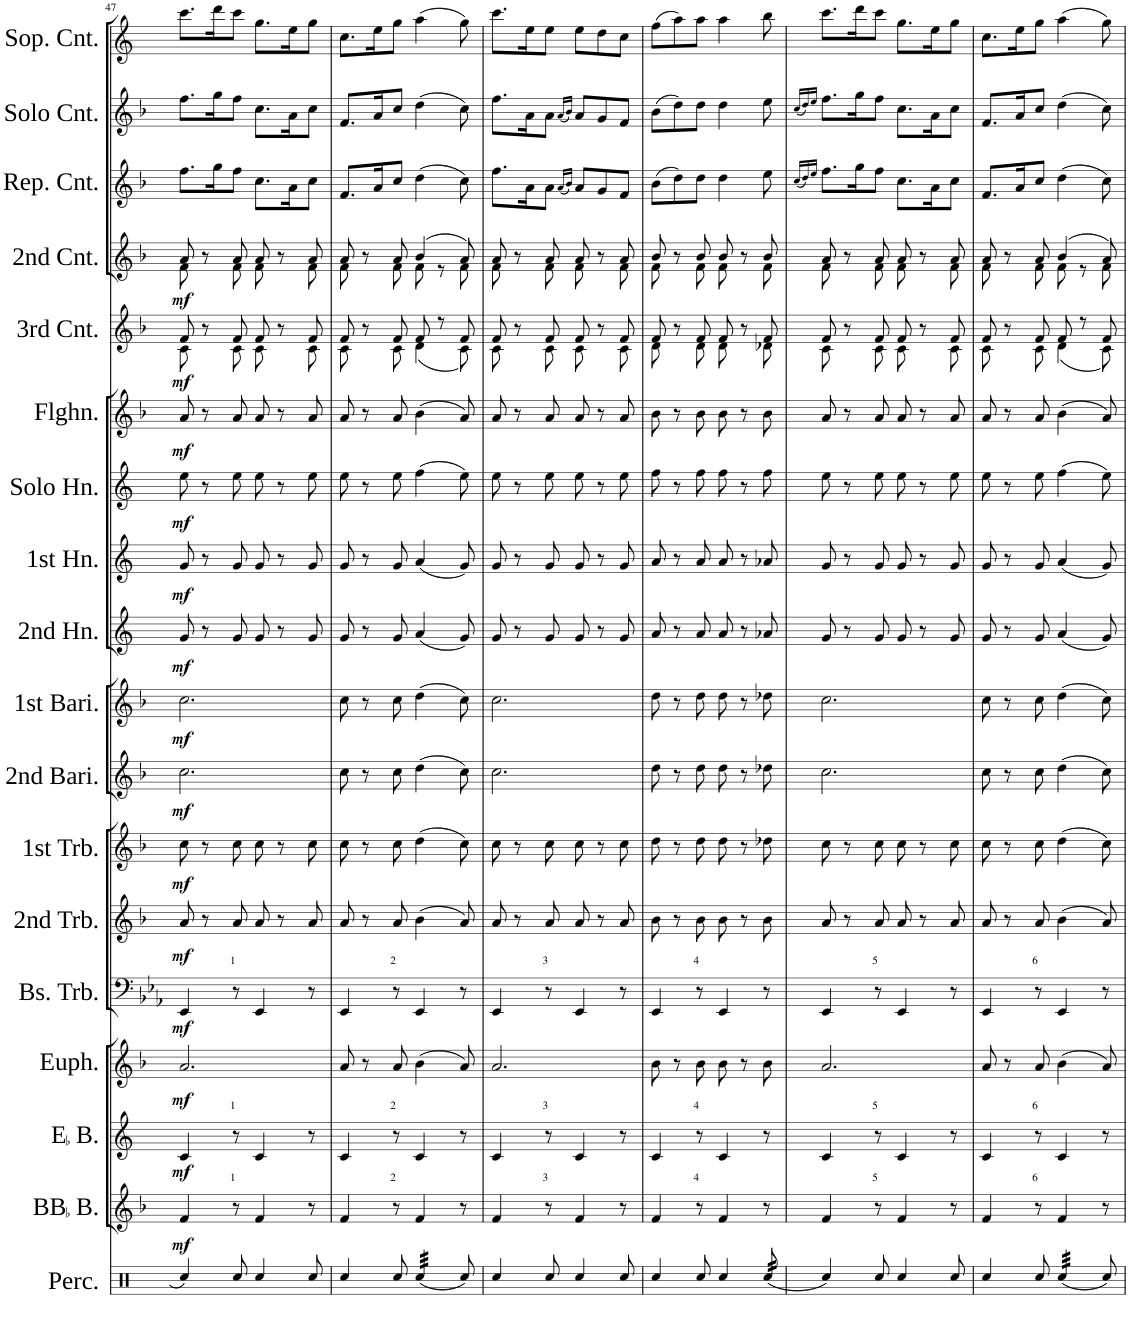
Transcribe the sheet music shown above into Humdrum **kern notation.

**kern	**kern	**dynam	**kern	**dynam	**kern	**dynam	**kern	**dynam	**kern	**dynam	**kern	**dynam	**kern	**dynam	**kern	**dynam	**kern	**dynam	**kern	**dynam	**kern	**dynam	**kern	**dynam	**kern	**dynam	**kern	**dynam	**kern	**kern	**kern
*part18	*part17	*part17	*part16	*part16	*part15	*part15	*part14	*part14	*part13	*part13	*part12	*part12	*part11	*part11	*part10	*part10	*part9	*part9	*part8	*part8	*part7	*part7	*part6	*part6	*part5	*part5	*part4	*part4	*part3	*part2	*part1
*staff18	*staff17	*staff17	*staff16	*staff16	*staff15	*staff15	*staff14	*staff14	*staff13	*staff13	*staff12	*staff12	*staff11	*staff11	*staff10	*staff10	*staff9	*staff9	*staff8	*staff8	*staff7	*staff7	*staff6	*staff6	*staff5	*staff5	*staff4	*staff4	*staff3	*staff2	*staff1
*I"Percussion (snare drum)	*I"BBaccidentalFlat Bass	*	*I"EaccidentalFlat Bass	*	*I"Euphonium	*	*I"Bass Trombone	*	*I"2nd Trombone	*	*I"1st Trombone	*	*I"2nd Baritone	*	*I"1st Baritone	*	*I"2nd Horn	*	*I"1st Horn	*	*I"Solo Horn	*	*I"Flugel Horn	*	*I"3rd Cornet	*	*I"2nd Cornet	*	*I"Repiano Cornet	*I"Solo Cornet	*I"Soprano Cornet
*I'Perc.	*I'BBaccidentalFlat B.	*	*I'EaccidentalFlat B.	*	*I'Euph.	*	*I'Bs. Trb.	*	*I'2nd Trb.	*	*I'1st Trb.	*	*I'2nd Bari.	*	*I'1st Bari.	*	*I'2nd Hn.	*	*I'1st Hn.	*	*I'Solo Hn.	*	*I'Flghn.	*	*I'3rd Cnt.	*	*I'2nd Cnt.	*	*I'Rep. Cnt.	*I'Solo Cnt.	*I'Sop. Cnt.
!!LO:PB:g=z
*clefX	*clefG2	*	*clefG2	*	*clefG2	*	*clefF4	*	*clefG2	*	*clefG2	*	*clefG2	*	*clefG2	*	*clefG2	*	*clefG2	*	*clefG2	*	*clefG2	*	*clefG2	*	*clefG2	*	*clefG2	*clefG2	*clefG2
*	*Trd15c26	*	*Trd12c21	*	*Trd8c14	*	*	*	*Trd8c14	*	*Trd8c14	*	*Trd8c14	*	*Trd8c14	*	*Trd5c9	*	*Trd5c9	*	*Trd5c9	*	*Trd1c2	*	*Trd1c2	*	*Trd1c2	*	*Trd1c2	*Trd1c2	*Trd-2c-3
*k[]	*k[b-]	*	*k[]	*	*k[b-]	*	*k[b-e-a-]	*	*k[b-]	*	*k[b-]	*	*k[b-]	*	*k[b-]	*	*k[]	*	*k[]	*	*k[]	*	*k[b-]	*	*k[b-]	*	*k[b-]	*	*k[b-]	*k[b-]	*k[]
*M6/8	*M6/8	*	*M6/8	*	*M6/8	*	*M6/8	*	*M6/8	*	*M6/8	*	*M6/8	*	*M6/8	*	*M6/8	*	*M6/8	*	*M6/8	*	*M6/8	*	*M6/8	*	*M6/8	*	*M6/8	*M6/8	*M6/8
=47	=47	=47	=47	=47	=47	=47	=47	=47	=47	=47	=47	=47	=47	=47	=47	=47	=47	=47	=47	=47	=47	=47	=47	=47	=47	=47	=47	=47	=47	=47	=47
*	*	*	*	*	*	*	*	*	*	*	*	*	*	*	*	*	*	*	*	*	*	*	*	*	*^	*	*^	*	*	*	*
!	!	!LO:DY:b	!	!LO:DY:b	!	!LO:DY:b	!	!LO:DY:b	!	!LO:DY:b	!	!LO:DY:b	!	!LO:DY:b	!	!LO:DY:b	!	!LO:DY:b	!	!LO:DY:b	!	!LO:DY:b	!	!LO:DY:b	!	!	!LO:DY:b	!	!	!LO:DY:b	!	!	!
4Rcc/	4f/	mf	4c/	mf	2.a/	mf	4EE-/	mf	8a/	mf	8cc\	mf	2.cc\	mf	2.cc\	mf	8g/	mf	8g/	mf	8ee\	mf	8a/	mf	8f/	8c\	mf	8a/	8f\	mf	8.ff\L	8.ff\L	8.ccc\L
.	.	.	.	.	.	.	.	.	8r	.	8r	.	.	.	.	.	8r	.	8r	.	8r	.	8r	.	8r	8ryy	.	8r	8ryy	.	.	.	.
.	.	.	.	.	.	.	.	.	.	.	.	.	.	.	.	.	.	.	.	.	.	.	.	.	.	.	.	.	.	.	16gg\K	16gg\K	16ddd\K
!	!	!	!	!	!	!	!LO:TX:a:t=1	!	!	!	!	!	!	!	!	!	!	!	!	!	!	!	!	!	!	!	!	!	!	!	!	!	!
!	!	!	!LO:TX:a:t=1	!	!	!	!	!	!	!	!	!	!	!	!	!	!	!	!	!	!	!	!	!	!	!	!	!	!	!	!	!	!
!	!LO:TX:a:t=1	!	!	!	!	!	!	!	!	!	!	!	!	!	!	!	!	!	!	!	!	!	!	!	!	!	!	!	!	!	!	!	!
8Rcc/	8r	.	8r	.	.	.	8r	.	8a/	.	8cc\	.	.	.	.	.	8g/	.	8g/	.	8ee\	.	8a/	.	8f/	8c\	.	8a/	8f\	.	8ff\J	8ff\J	8ccc\J
4Rcc/	4f/	.	4c/	.	.	.	4EE-/	.	8a/	.	8cc\	.	.	.	.	.	8g/	.	8g/	.	8ee\	.	8a/	.	8f/	8c\	.	8a/	8f\	.	8.cc\L	8.cc\L	8.gg\L
.	.	.	.	.	.	.	.	.	8r	.	8r	.	.	.	.	.	8r	.	8r	.	8r	.	8r	.	8r	8ryy	.	8r	8ryy	.	.	.	.
.	.	.	.	.	.	.	.	.	.	.	.	.	.	.	.	.	.	.	.	.	.	.	.	.	.	.	.	.	.	.	16a\K	16a\K	16ee\K
8Rcc/	8r	.	8r	.	.	.	8r	.	8a/	.	8cc\	.	.	.	.	.	8g/	.	8g/	.	8ee\	.	8a/	.	8f/	8c\	.	8a/	8f\	.	8cc\J	8cc\J	8gg\J
=48	=48	=48	=48	=48	=48	=48	=48	=48	=48	=48	=48	=48	=48	=48	=48	=48	=48	=48	=48	=48	=48	=48	=48	=48	=48	=48	=48	=48	=48	=48	=48	=48	=48
4Rcc/	4f/	.	4c/	.	8a/	.	4EE-/	.	8a/	.	8cc\	.	8cc\	.	8cc\	.	8g/	.	8g/	.	8ee\	.	8a/	.	8f/	8c\	.	8a/	8f\	.	8.f/L	8.f/L	8.cc\L
.	.	.	.	.	8r	.	.	.	8r	.	8r	.	8r	.	8r	.	8r	.	8r	.	8r	.	8r	.	8r	8ryy	.	8r	8ryy	.	.	.	.
.	.	.	.	.	.	.	.	.	.	.	.	.	.	.	.	.	.	.	.	.	.	.	.	.	.	.	.	.	.	.	16a/K	16a/K	16ee\K
!	!	!	!	!	!	!	!LO:TX:a:t=2	!	!	!	!	!	!	!	!	!	!	!	!	!	!	!	!	!	!	!	!	!	!	!	!	!	!
!	!	!	!LO:TX:a:t=2	!	!	!	!	!	!	!	!	!	!	!	!	!	!	!	!	!	!	!	!	!	!	!	!	!	!	!	!	!	!
!	!LO:TX:a:t=2	!	!	!	!	!	!	!	!	!	!	!	!	!	!	!	!	!	!	!	!	!	!	!	!	!	!	!	!	!	!	!	!
8Rcc/	8r	.	8r	.	8a/	.	8r	.	8a/	.	8cc\	.	8cc\	.	8cc\	.	8g/	.	8g/	.	8ee\	.	8a/	.	8f/	8c\	.	8a/	8f\	.	8cc/J	8cc/J	8gg\J
*tremolo	*	*	*	*	*	*	*	*	*	*	*	*	*	*	*	*	*	*	*	*	*	*	*	*	*	*	*	*	*	*	*	*	*
(32Rcc/LLL	4f/	.	4c/	.	(4b-\	.	4EE-/	.	(4b-\	.	(4dd\	.	(4dd\	.	(4dd\	.	(4a/	.	(4a/	.	(4ff\	.	(4b-\	.	8f/	(4d\	.	(4b-/	8f\	.	(4dd\	(4dd\	(4aa\
(32Rcc/	.	.	.	.	.	.	.	.	.	.	.	.	.	.	.	.	.	.	.	.	.	.	.	.	.	.	.	.	.	.	.	.	.
(32Rcc/	.	.	.	.	.	.	.	.	.	.	.	.	.	.	.	.	.	.	.	.	.	.	.	.	.	.	.	.	.	.	.	.	.
(32Rcc/	.	.	.	.	.	.	.	.	.	.	.	.	.	.	.	.	.	.	.	.	.	.	.	.	.	.	.	.	.	.	.	.	.
(32Rcc/	.	.	.	.	.	.	.	.	.	.	.	.	.	.	.	.	.	.	.	.	.	.	.	.	8r	.	.	.	8r	.	.	.	.
(32Rcc/	.	.	.	.	.	.	.	.	.	.	.	.	.	.	.	.	.	.	.	.	.	.	.	.	.	.	.	.	.	.	.	.	.
(32Rcc/	.	.	.	.	.	.	.	.	.	.	.	.	.	.	.	.	.	.	.	.	.	.	.	.	.	.	.	.	.	.	.	.	.
(32Rcc/JJJ	.	.	.	.	.	.	.	.	.	.	.	.	.	.	.	.	.	.	.	.	.	.	.	.	.	.	.	.	.	.	.	.	.
*Xtremolo	*	*	*	*	*	*	*	*	*	*	*	*	*	*	*	*	*	*	*	*	*	*	*	*	*	*	*	*	*	*	*	*	*
8Rcc/)	8r	.	8r	.	8a/)	.	8r	.	8a/)	.	8cc\)	.	8cc\)	.	8cc\)	.	8g/)	.	8g/)	.	8ee\)	.	8a/)	.	8f/	8c\)	.	8a/)	8f\	.	8cc\)	8cc\)	8gg\)
=49	=49	=49	=49	=49	=49	=49	=49	=49	=49	=49	=49	=49	=49	=49	=49	=49	=49	=49	=49	=49	=49	=49	=49	=49	=49	=49	=49	=49	=49	=49	=49	=49	=49
4Rcc/	4f/	.	4c/	.	2.a/	.	4EE-/	.	8a/	.	8cc\	.	2.cc\	.	2.cc\	.	8g/	.	8g/	.	8ee\	.	8a/	.	8f/	8c\	.	8a/	8f\	.	8.ff\L	8.ff\L	8.ccc\L
.	.	.	.	.	.	.	.	.	8r	.	8r	.	.	.	.	.	8r	.	8r	.	8r	.	8r	.	8r	8ryy	.	8r	8ryy	.	.	.	.
.	.	.	.	.	.	.	.	.	.	.	.	.	.	.	.	.	.	.	.	.	.	.	.	.	.	.	.	.	.	.	16a\K	16a\K	16ee\K
!	!	!	!	!	!	!	!LO:TX:a:t=3	!	!	!	!	!	!	!	!	!	!	!	!	!	!	!	!	!	!	!	!	!	!	!	!	!	!
!	!	!	!LO:TX:a:t=3	!	!	!	!	!	!	!	!	!	!	!	!	!	!	!	!	!	!	!	!	!	!	!	!	!	!	!	!	!	!
!	!LO:TX:a:t=3	!	!	!	!	!	!	!	!	!	!	!	!	!	!	!	!	!	!	!	!	!	!	!	!	!	!	!	!	!	!	!	!
8Rcc/	8r	.	8r	.	.	.	8r	.	8a/	.	8cc\	.	.	.	.	.	8g/	.	8g/	.	8ee\	.	8a/	.	8f/	8c\	.	8a/	8f\	.	8a\J	8a\J	8ee\J
.	.	.	.	.	.	.	.	.	.	.	.	.	.	.	.	.	.	.	.	.	.	.	.	.	.	.	.	.	.	.	(16qa/LL	(16qa/LL	.
.	.	.	.	.	.	.	.	.	.	.	.	.	.	.	.	.	.	.	.	.	.	.	.	.	.	.	.	.	.	.	16qb-/JJ)	16qb-/JJ)	.
4Rcc/	4f/	.	4c/	.	.	.	4EE-/	.	8a/	.	8cc\	.	.	.	.	.	8g/	.	8g/	.	8ee\	.	8a/	.	8f/	8c\	.	8a/	8f\	.	8a/L	8a/L	8ee\L
.	.	.	.	.	.	.	.	.	8r	.	8r	.	.	.	.	.	8r	.	8r	.	8r	.	8r	.	8r	8ryy	.	8r	8ryy	.	8g/	8g/	8dd\
8Rcc/	8r	.	8r	.	.	.	8r	.	8a/	.	8cc\	.	.	.	.	.	8g/	.	8g/	.	8ee\	.	8a/	.	8f/	8c\	.	8a/	8f\	.	8f/J	8f/J	8cc\J
=50	=50	=50	=50	=50	=50	=50	=50	=50	=50	=50	=50	=50	=50	=50	=50	=50	=50	=50	=50	=50	=50	=50	=50	=50	=50	=50	=50	=50	=50	=50	=50	=50	=50
4Rcc/	4f/	.	4c/	.	8b-\	.	4EE-/	.	8b-\	.	8dd\	.	8dd\	.	8dd\	.	8a/	.	8a/	.	8ff\	.	8b-\	.	8f/	8d\	.	8b-/	8f\	.	(8b-\L	(8b-\L	(8ff\L
.	.	.	.	.	8r	.	.	.	8r	.	8r	.	8r	.	8r	.	8r	.	8r	.	8r	.	8r	.	8r	8ryy	.	8r	8ryy	.	8dd\)	8dd\)	8aa\)
!	!	!	!	!	!	!	!LO:TX:a:t=4	!	!	!	!	!	!	!	!	!	!	!	!	!	!	!	!	!	!	!	!	!	!	!	!	!	!
!	!	!	!LO:TX:a:t=4	!	!	!	!	!	!	!	!	!	!	!	!	!	!	!	!	!	!	!	!	!	!	!	!	!	!	!	!	!	!
!	!LO:TX:a:t=4	!	!	!	!	!	!	!	!	!	!	!	!	!	!	!	!	!	!	!	!	!	!	!	!	!	!	!	!	!	!	!	!
8Rcc/	8r	.	8r	.	8b-\	.	8r	.	8b-\	.	8dd\	.	8dd\	.	8dd\	.	8a/	.	8a/	.	8ff\	.	8b-\	.	8f/	8d\	.	8b-/	8f\	.	8dd\J	8dd\J	8aa\J
4Rcc/	4f/	.	4c/	.	8b-\	.	4EE-/	.	8b-\	.	8dd\	.	8dd\	.	8dd\	.	8a/	.	8a/	.	8ff\	.	8b-\	.	8f/	8d\	.	8b-/	8f\	.	4dd\	4dd\	4aa\
.	.	.	.	.	8r	.	.	.	8r	.	8r	.	8r	.	8r	.	8r	.	8r	.	8r	.	8r	.	8r	8ryy	.	8r	8ryy	.	.	.	.
*tremolo	*	*	*	*	*	*	*	*	*	*	*	*	*	*	*	*	*	*	*	*	*	*	*	*	*	*	*	*	*	*	*	*	*
(32Rcc/	8r	.	8r	.	8b-\	.	8r	.	8b-\	.	8dd-X\	.	8dd-X\	.	8dd-X\	.	8a-X/	.	8a-X/	.	8ff\	.	8b-\	.	8f/	8d-X\	.	8b-/	8f\	.	8ee\	8ee\	8bb\
(32Rcc/	.	.	.	.	.	.	.	.	.	.	.	.	.	.	.	.	.	.	.	.	.	.	.	.	.	.	.	.	.	.	.	.	.
(32Rcc/	.	.	.	.	.	.	.	.	.	.	.	.	.	.	.	.	.	.	.	.	.	.	.	.	.	.	.	.	.	.	.	.	.
(32Rcc/	.	.	.	.	.	.	.	.	.	.	.	.	.	.	.	.	.	.	.	.	.	.	.	.	.	.	.	.	.	.	.	.	.
*Xtremolo	*	*	*	*	*	*	*	*	*	*	*	*	*	*	*	*	*	*	*	*	*	*	*	*	*	*	*	*	*	*	*	*	*
=51	=51	=51	=51	=51	=51	=51	=51	=51	=51	=51	=51	=51	=51	=51	=51	=51	=51	=51	=51	=51	=51	=51	=51	=51	=51	=51	=51	=51	=51	=51	=51	=51	=51
.	.	.	.	.	.	.	.	.	.	.	.	.	.	.	.	.	.	.	.	.	.	.	.	.	.	.	.	.	.	.	(16qcc/LL	(16qcc/LL	.
.	.	.	.	.	.	.	.	.	.	.	.	.	.	.	.	.	.	.	.	.	.	.	.	.	.	.	.	.	.	.	16qdd/)	16qdd/)	.
.	.	.	.	.	.	.	.	.	.	.	.	.	.	.	.	.	.	.	.	.	.	.	.	.	.	.	.	.	.	.	16qee/JJ	16qee/JJ	.
4Rcc/)	4f/	.	4c/	.	2.a/	.	4EE-/	.	8a/	.	8cc\	.	2.cc\	.	2.cc\	.	8g/	.	8g/	.	8ee\	.	8a/	.	8f/	8c\	.	8a/	8f\	.	8.ff\L	8.ff\L	8.ccc\L
.	.	.	.	.	.	.	.	.	8r	.	8r	.	.	.	.	.	8r	.	8r	.	8r	.	8r	.	8r	8ryy	.	8r	8ryy	.	.	.	.
.	.	.	.	.	.	.	.	.	.	.	.	.	.	.	.	.	.	.	.	.	.	.	.	.	.	.	.	.	.	.	16gg\K	16gg\K	16ddd\K
!	!	!	!	!	!	!	!LO:TX:a:t=5	!	!	!	!	!	!	!	!	!	!	!	!	!	!	!	!	!	!	!	!	!	!	!	!	!	!
!	!	!	!LO:TX:a:t=5	!	!	!	!	!	!	!	!	!	!	!	!	!	!	!	!	!	!	!	!	!	!	!	!	!	!	!	!	!	!
!	!LO:TX:a:t=5	!	!	!	!	!	!	!	!	!	!	!	!	!	!	!	!	!	!	!	!	!	!	!	!	!	!	!	!	!	!	!	!
8Rcc/	8r	.	8r	.	.	.	8r	.	8a/	.	8cc\	.	.	.	.	.	8g/	.	8g/	.	8ee\	.	8a/	.	8f/	8c\	.	8a/	8f\	.	8ff\J	8ff\J	8ccc\J
4Rcc/	4f/	.	4c/	.	.	.	4EE-/	.	8a/	.	8cc\	.	.	.	.	.	8g/	.	8g/	.	8ee\	.	8a/	.	8f/	8c\	.	8a/	8f\	.	8.cc\L	8.cc\L	8.gg\L
.	.	.	.	.	.	.	.	.	8r	.	8r	.	.	.	.	.	8r	.	8r	.	8r	.	8r	.	8r	8ryy	.	8r	8ryy	.	.	.	.
.	.	.	.	.	.	.	.	.	.	.	.	.	.	.	.	.	.	.	.	.	.	.	.	.	.	.	.	.	.	.	16a\K	16a\K	16ee\K
8Rcc/	8r	.	8r	.	.	.	8r	.	8a/	.	8cc\	.	.	.	.	.	8g/	.	8g/	.	8ee\	.	8a/	.	8f/	8c\	.	8a/	8f\	.	8cc\J	8cc\J	8gg\J
=52	=52	=52	=52	=52	=52	=52	=52	=52	=52	=52	=52	=52	=52	=52	=52	=52	=52	=52	=52	=52	=52	=52	=52	=52	=52	=52	=52	=52	=52	=52	=52	=52	=52
4Rcc/	4f/	.	4c/	.	8a/	.	4EE-/	.	8a/	.	8cc\	.	8cc\	.	8cc\	.	8g/	.	8g/	.	8ee\	.	8a/	.	8f/	8c\	.	8a/	8f\	.	8.f/L	8.f/L	8.cc\L
.	.	.	.	.	8r	.	.	.	8r	.	8r	.	8r	.	8r	.	8r	.	8r	.	8r	.	8r	.	8r	8ryy	.	8r	8ryy	.	.	.	.
.	.	.	.	.	.	.	.	.	.	.	.	.	.	.	.	.	.	.	.	.	.	.	.	.	.	.	.	.	.	.	16a/K	16a/K	16ee\K
!	!	!	!	!	!	!	!LO:TX:a:t=6	!	!	!	!	!	!	!	!	!	!	!	!	!	!	!	!	!	!	!	!	!	!	!	!	!	!
!	!	!	!LO:TX:a:t=6	!	!	!	!	!	!	!	!	!	!	!	!	!	!	!	!	!	!	!	!	!	!	!	!	!	!	!	!	!	!
!	!LO:TX:a:t=6	!	!	!	!	!	!	!	!	!	!	!	!	!	!	!	!	!	!	!	!	!	!	!	!	!	!	!	!	!	!	!	!
8Rcc/	8r	.	8r	.	8a/	.	8r	.	8a/	.	8cc\	.	8cc\	.	8cc\	.	8g/	.	8g/	.	8ee\	.	8a/	.	8f/	8c\	.	8a/	8f\	.	8cc/J	8cc/J	8gg\J
*tremolo	*	*	*	*	*	*	*	*	*	*	*	*	*	*	*	*	*	*	*	*	*	*	*	*	*	*	*	*	*	*	*	*	*
(32Rcc/LLL	4f/	.	4c/	.	(4b-\	.	4EE-/	.	(4b-\	.	(4dd\	.	(4dd\	.	(4dd\	.	(4a/	.	(4a/	.	(4ff\	.	(4b-\	.	8f/	(4d\	.	(4b-/	8f\	.	(4dd\	(4dd\	(4aa\
(32Rcc/	.	.	.	.	.	.	.	.	.	.	.	.	.	.	.	.	.	.	.	.	.	.	.	.	.	.	.	.	.	.	.	.	.
(32Rcc/	.	.	.	.	.	.	.	.	.	.	.	.	.	.	.	.	.	.	.	.	.	.	.	.	.	.	.	.	.	.	.	.	.
(32Rcc/	.	.	.	.	.	.	.	.	.	.	.	.	.	.	.	.	.	.	.	.	.	.	.	.	.	.	.	.	.	.	.	.	.
(32Rcc/	.	.	.	.	.	.	.	.	.	.	.	.	.	.	.	.	.	.	.	.	.	.	.	.	8r	.	.	.	8r	.	.	.	.
(32Rcc/	.	.	.	.	.	.	.	.	.	.	.	.	.	.	.	.	.	.	.	.	.	.	.	.	.	.	.	.	.	.	.	.	.
(32Rcc/	.	.	.	.	.	.	.	.	.	.	.	.	.	.	.	.	.	.	.	.	.	.	.	.	.	.	.	.	.	.	.	.	.
(32Rcc/JJJ	.	.	.	.	.	.	.	.	.	.	.	.	.	.	.	.	.	.	.	.	.	.	.	.	.	.	.	.	.	.	.	.	.
*Xtremolo	*	*	*	*	*	*	*	*	*	*	*	*	*	*	*	*	*	*	*	*	*	*	*	*	*	*	*	*	*	*	*	*	*
8Rcc/)	8r	.	8r	.	8a/)	.	8r	.	8a/)	.	8cc\)	.	8cc\)	.	8cc\)	.	8g/)	.	8g/)	.	8ee\)	.	8a/)	.	8f/	8c\)	.	8a/)	8f\	.	8cc\)	8cc\)	8gg\)
*	*	*	*	*	*	*	*	*	*	*	*	*	*	*	*	*	*	*	*	*	*	*	*	*	*v	*v	*	*	*	*	*	*	*
*	*	*	*	*	*	*	*	*	*	*	*	*	*	*	*	*	*	*	*	*	*	*	*	*	*	*	*v	*v	*	*	*	*
=	=	=	=	=	=	=	=	=	=	=	=	=	=	=	=	=	=	=	=	=	=	=	=	=	=	=	=	=	=	=	=
*-	*-	*-	*-	*-	*-	*-	*-	*-	*-	*-	*-	*-	*-	*-	*-	*-	*-	*-	*-	*-	*-	*-	*-	*-	*-	*-	*-	*-	*-	*-	*-
